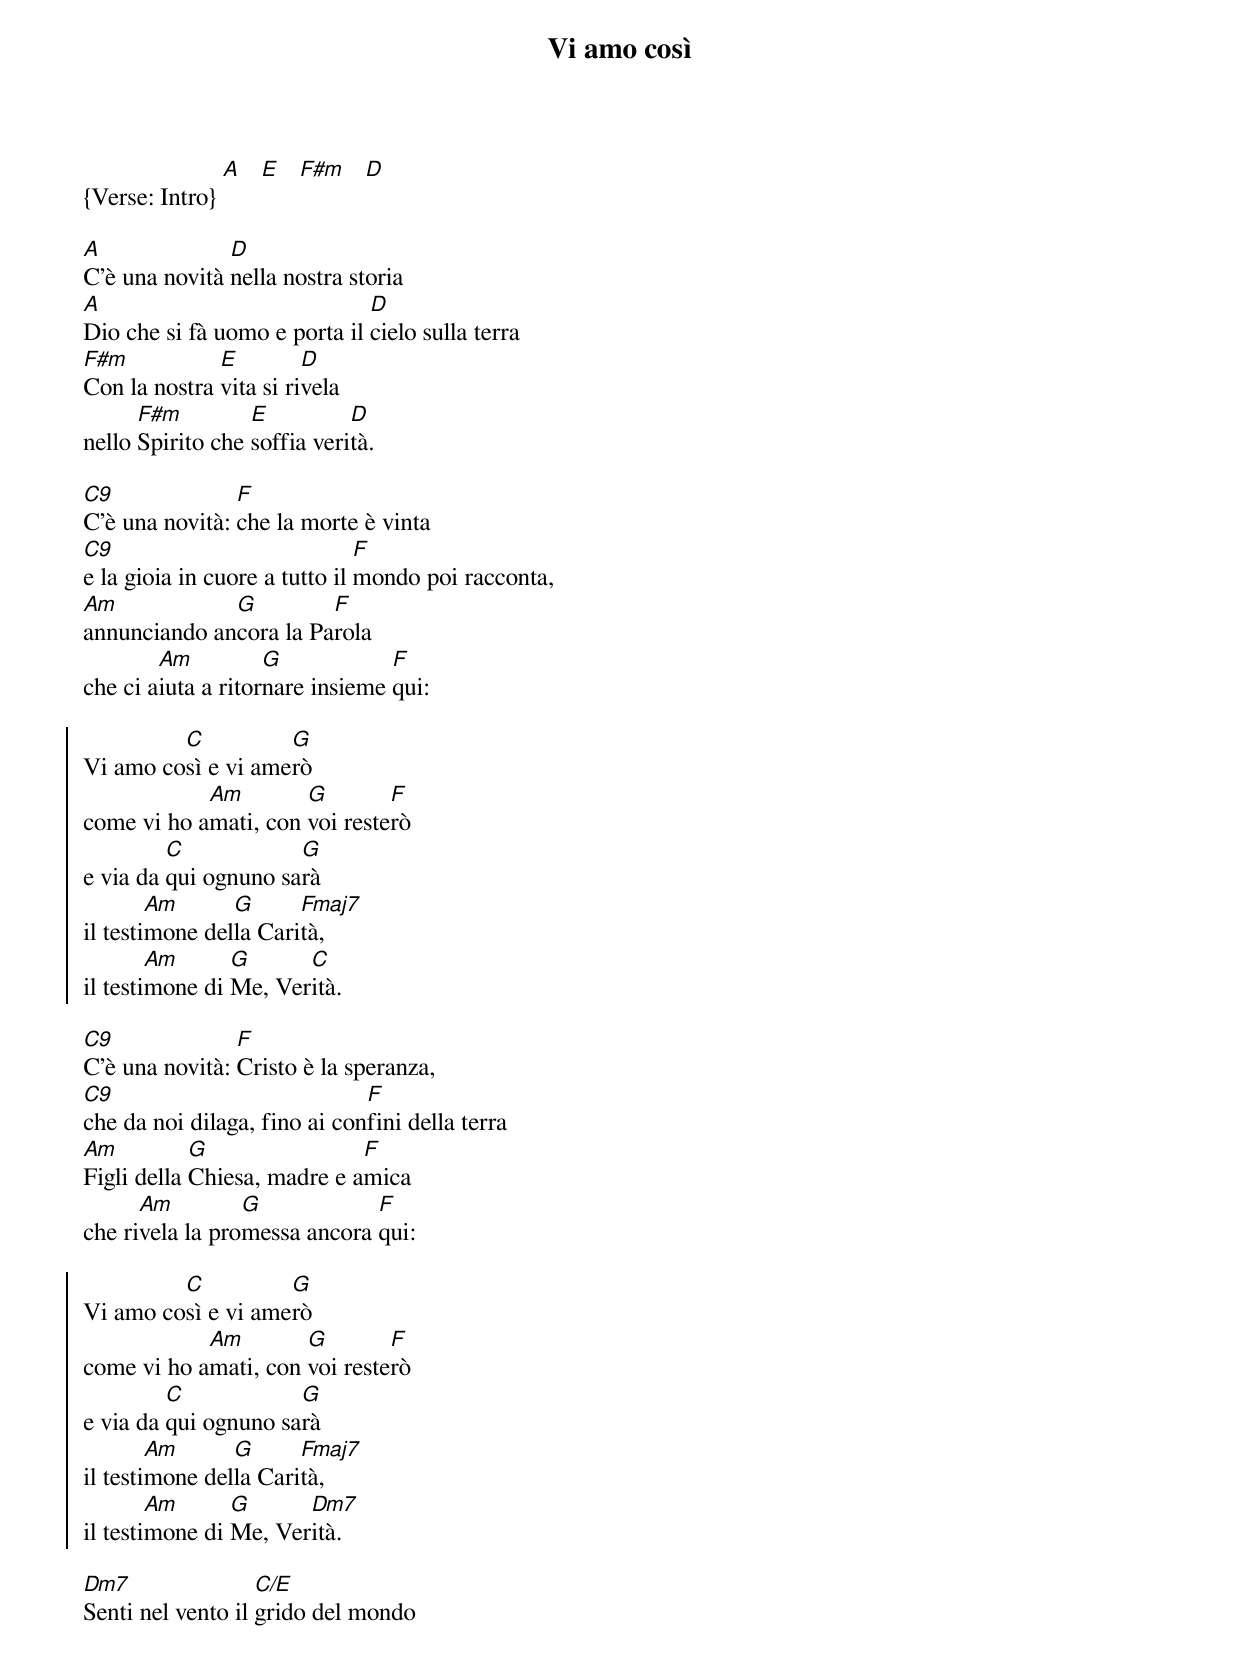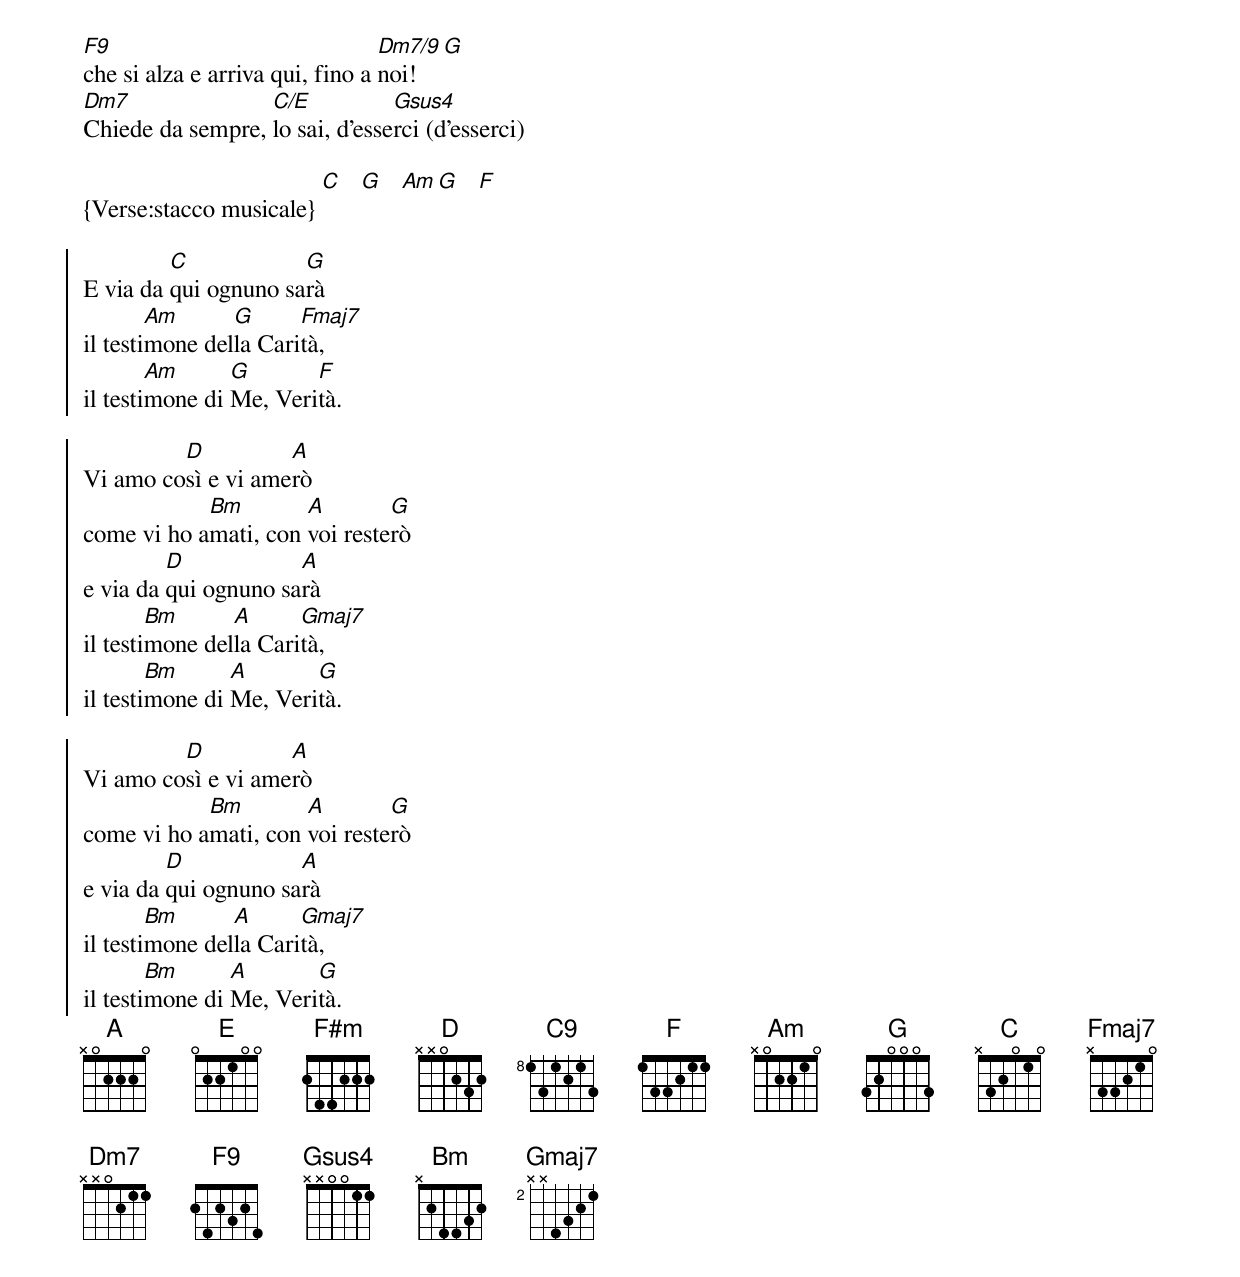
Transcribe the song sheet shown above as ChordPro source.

{title:Vi amo così}
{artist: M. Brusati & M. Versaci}

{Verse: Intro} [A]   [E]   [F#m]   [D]

[A]C’è una novità [D]nella nostra storia
[A]Dio che si fà uomo e porta il [D]cielo sulla terra
[F#m]Con la nostra [E]vita si ri[D]vela
nello [F#m]Spirito che [E]soffia veri[D]tà.

[C9]C’è una novità: [F]che la morte è vinta
[C9]e la gioia in cuore a tutto il [F]mondo poi racconta,
[Am]annunciando an[G]cora la Pa[F]rola
che ci a[Am]iuta a ritor[G]nare insieme [F]qui:

{soc}
Vi amo co[C]sì e vi ame[G]rò
come vi ho a[Am]mati, con [G]voi reste[F]rò
e via da [C]qui ognuno sa[G]rà
il testi[Am]mone del[G]la Cari[Fmaj7]tà,
il testi[Am]mone di [G]Me, Ver[C]ità.
{eoc}

[C9]C’è una novità: [F]Cristo è la speranza,
[C9]che da noi dilaga, fino ai con[F]fini della terra
[Am]Figli della [G]Chiesa, madre e a[F]mica
che ri[Am]vela la pro[G]messa ancora [F]qui:

{soc}
Vi amo co[C]sì e vi ame[G]rò
come vi ho a[Am]mati, con [G]voi reste[F]rò
e via da [C]qui ognuno sa[G]rà
il testi[Am]mone del[G]la Cari[Fmaj7]tà,
il testi[Am]mone di [G]Me, Ver[Dm7]ità.
{eoc}

[Dm7]Senti nel vento il [C/E]grido del mondo
[F9]che si alza e arriva qui, fino a [Dm7/9]noi!  [G]
[Dm7]Chiede da sempre, [C/E]lo sai, d’esse[Gsus4]rci (d’esserci)

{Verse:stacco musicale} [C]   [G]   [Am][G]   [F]

{soc}
E via da [C]qui ognuno sa[G]rà
il testi[Am]mone del[G]la Cari[Fmaj7]tà,
il testi[Am]mone di [G]Me, Veri[F]tà.

Vi amo co[D]sì e vi ame[A]rò
come vi ho a[Bm]mati, con [A]voi reste[G]rò
e via da [D]qui ognuno sa[A]rà
il testi[Bm]mone del[A]la Cari[Gmaj7]tà,
il testi[Bm]mone di [A]Me, Veri[G]tà.

Vi amo co[D]sì e vi ame[A]rò
come vi ho a[Bm]mati, con [A]voi reste[G]rò
e via da [D]qui ognuno sa[A]rà
il testi[Bm]mone del[A]la Cari[Gmaj7]tà,
il testi[Bm]mone di [A]Me, Veri[G]tà.
{eoc}
